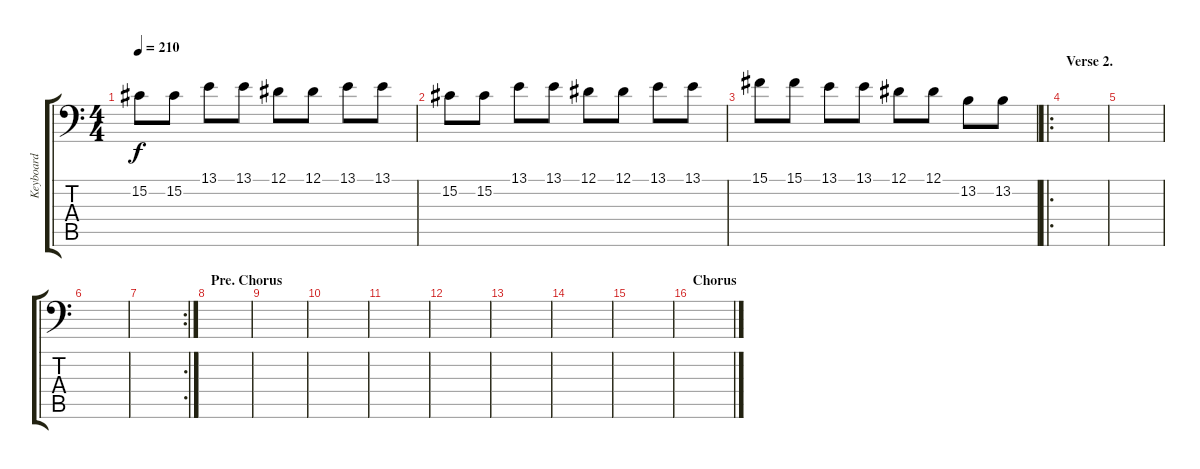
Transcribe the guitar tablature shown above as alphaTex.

\track ("Keyboard" "Keyboard") {instrument stringensemble1}
\staff {score tabs}
\tuning (Eb3 Bb2 Gb2 Db2 Ab1 Eb1) {hide}
\ts (4 4)
\tempo 210
\clef f4
\ks c
15.2.8{dy f} 15.2.8 13.1.8 13.1.8 12.1.8 12.1.8 13.1.8 13.1.8 |
15.2.8 15.2.8 13.1.8 13.1.8 12.1.8 12.1.8 13.1.8 13.1.8 |
15.1.8 15.1.8 13.1.8 13.1.8 12.1.8 12.1.8 13.2.8 13.2.8 |
\ro
\section ("" "Verse 2.")
|
|
|
\rc 2
|
\section ("" "Pre. Chorus")
|
|
|
|
|
|
|
|
\section ("" "Chorus")
